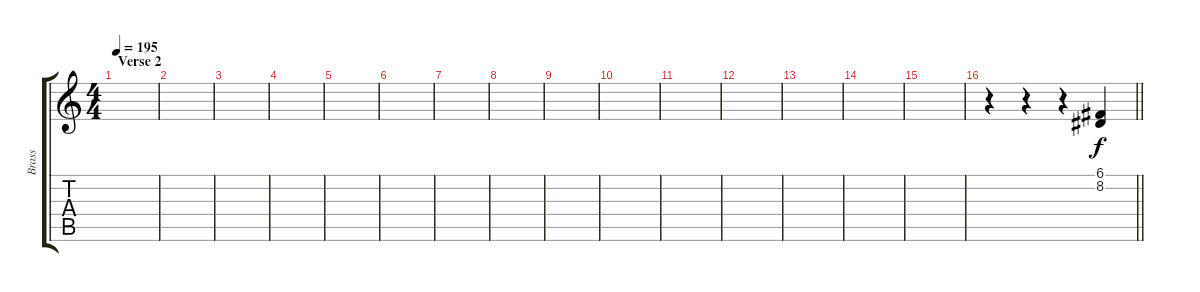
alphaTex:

\track ("Brass" "Brass") {instrument brasssection}
\staff {score tabs}
\tuning (C4 G3 Eb3 Bb2 F2 C2) {hide}
\ts (4 4)
\section ("" "Verse 2")
\tempo 195
\clef g2
\ks c
|
|
|
|
|
|
|
|
|
|
|
|
|
|
|
\barLineRight lightlight
r.4 r.4 r.4 (6.1 8.2).4
